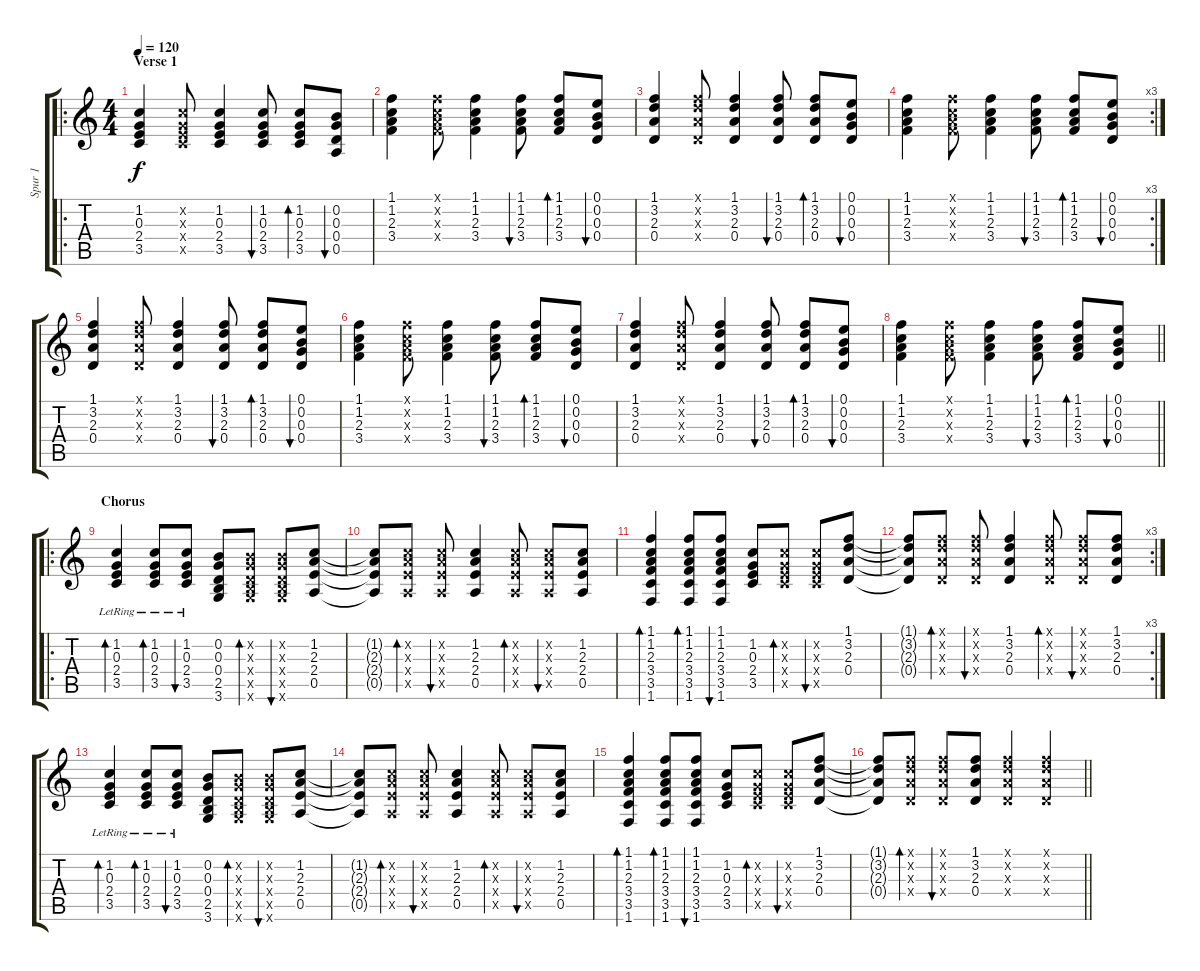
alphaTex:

\track ("Spur 1" "Spur 1") {instrument acousticguitarsteel}
\staff {score tabs}
\tuning (E4 B3 G3 D3 A2 E2) {hide}
\ro
\ts (4 4)
\section ("" "Verse 1")
\tempo 120
\clef g2
\ks c
(1.2 0.3 2.4 3.5).4{dy f} (1.2{x} 0.3{x} 2.4{x} 3.5{x}).8 (1.2 0.3 2.4 3.5).4 (1.2 0.3 2.4 3.5).8{bu 60} (1.2 0.3 2.4 3.5).8{bd 60} (0.2 0.3 0.4 0.5).8{bu 60} |
(1.1 1.2 2.3 3.4).4 (1.1{x} 1.2{x} 2.3{x} 3.4{x}).8 (1.1 1.2 2.3 3.4).4 (1.1 1.2 2.3 3.4).8{bu 60} (1.1 1.2 2.3 3.4).8{bd 60} (0.1 0.2 0.3 0.4).8{bu 60} |
(1.1 3.2 2.3 0.4).4 (1.1{x} 3.2{x} 2.3{x} 0.4{x}).8 (1.1 3.2 2.3 0.4).4 (1.1 3.2 2.3 0.4).8{bu 60} (1.1 3.2 2.3 0.4).8{bd 60} (0.1 0.2 0.3 0.4).8{bu 60} |
\rc 3
(1.1 1.2 2.3 3.4).4 (1.1{x} 1.2{x} 2.3{x} 3.4{x}).8 (1.1 1.2 2.3 3.4).4 (1.1 1.2 2.3 3.4).8{bu 60} (1.1 1.2 2.3 3.4).8{bd 60} (0.1 0.2 0.3 0.4).8{bu 60} |
(1.1 3.2 2.3 0.4).4 (1.1{x} 3.2{x} 2.3{x} 0.4{x}).8 (1.1 3.2 2.3 0.4).4 (1.1 3.2 2.3 0.4).8{bu 60} (1.1 3.2 2.3 0.4).8{bd 60} (0.1 0.2 0.3 0.4).8{bu 60} |
(1.1 1.2 2.3 3.4).4 (1.1{x} 1.2{x} 2.3{x} 3.4{x}).8 (1.1 1.2 2.3 3.4).4 (1.1 1.2 2.3 3.4).8{bu 60} (1.1 1.2 2.3 3.4).8{bd 60} (0.1 0.2 0.3 0.4).8{bu 60} |
(1.1 3.2 2.3 0.4).4 (1.1{x} 3.2{x} 2.3{x} 0.4{x}).8 (1.1 3.2 2.3 0.4).4 (1.1 3.2 2.3 0.4).8{bu 60} (1.1 3.2 2.3 0.4).8{bd 60} (0.1 0.2 0.3 0.4).8{bu 60} |
\barLineRight lightlight
(1.1 1.2 2.3 3.4).4 (1.1{x} 1.2{x} 2.3{x} 3.4{x}).8 (1.1 1.2 2.3 3.4).4 (1.1 1.2 2.3 3.4).8{bu 60} (1.1 1.2 2.3 3.4).8{bd 60} (0.1 0.2 0.3 0.4).8{bu 60} |
\ro
\section ("" "Chorus")
(1.2{lr} 0.3{lr} 2.4{lr} 3.5{lr}).4{bd 60} (1.2{lr} 0.3{lr} 2.4{lr} 3.5{lr}).8{bd 60} (1.2{lr} 0.3{lr} 2.4{lr} 3.5{lr}).8{bu 60} (0.2 0.3 0.4 2.5 3.6).8 (0.2{x} 0.3{x} 0.4{x} 2.5{x} 3.6{x}).8{bd 60} (0.2{x} 0.3{x} 0.4{x} 2.5{x} 3.6{x}).8{bu 60} (1.2 2.3 2.4 0.5).8 |
(1.2{t} 2.3{t} 2.4{t} 0.5{t}).8 (1.2{x} 2.3{x} 2.4{x} 0.5{x}).8{bd 60} (1.2{x} 2.3{x} 2.4{x} 0.5{x}).8{bu 60} (1.2 2.3 2.4 0.5).4 (1.2{x} 2.3{x} 2.4{x} 0.5{x}).8{bd 60} (1.2{x} 2.3{x} 2.4{x} 0.5{x}).8{bu 60} (1.2 2.3 2.4 0.5).8 |
(1.1 1.2 2.3 3.4 3.5 1.6).4{bd 60} (1.1 1.2 2.3 3.4 3.5 1.6).8{bd 60} (1.1 1.2 2.3 3.4 3.5 1.6).8{bu 60} (1.2 0.3 2.4 3.5).8 (1.2{x} 0.3{x} 2.4{x} 3.5{x}).8{bd 60} (1.2{x} 0.3{x} 2.4{x} 3.5{x}).8{bu 60} (1.1 3.2 2.3 0.4).8 |
\rc 3
(1.1{t} 3.2{t} 2.3{t} 0.4{t}).8 (1.1{x} 3.2{x} 2.3{x} 0.4{x}).8{bd 60} (1.1{x} 3.2{x} 2.3{x} 0.4{x}).8{bu 60} (1.1 3.2 2.3 0.4).4 (1.1{x} 3.2{x} 2.3{x} 0.4{x}).8{bd 60} (1.1{x} 3.2{x} 2.3{x} 0.4{x}).8{bu 60} (1.1 3.2 2.3 0.4).8 |
(1.2{lr} 0.3{lr} 2.4{lr} 3.5{lr}).4{bd 60} (1.2{lr} 0.3{lr} 2.4{lr} 3.5{lr}).8{bd 60} (1.2{lr} 0.3{lr} 2.4{lr} 3.5{lr}).8{bu 60} (0.2 0.3 0.4 2.5 3.6).8 (0.2{x} 0.3{x} 0.4{x} 2.5{x} 3.6{x}).8{bd 60} (0.2{x} 0.3{x} 0.4{x} 2.5{x} 3.6{x}).8{bu 60} (1.2 2.3 2.4 0.5).8 |
(1.2{t} 2.3{t} 2.4{t} 0.5{t}).8 (1.2{x} 2.3{x} 2.4{x} 0.5{x}).8{bd 60} (1.2{x} 2.3{x} 2.4{x} 0.5{x}).8{bu 60} (1.2 2.3 2.4 0.5).4 (1.2{x} 2.3{x} 2.4{x} 0.5{x}).8{bd 60} (1.2{x} 2.3{x} 2.4{x} 0.5{x}).8{bu 60} (1.2 2.3 2.4 0.5).8 |
(1.1 1.2 2.3 3.4 3.5 1.6).4{bd 60} (1.1 1.2 2.3 3.4 3.5 1.6).8{bd 60} (1.1 1.2 2.3 3.4 3.5 1.6).8{bu 60} (1.2 0.3 2.4 3.5).8 (1.2{x} 0.3{x} 2.4{x} 3.5{x}).8{bd 60} (1.2{x} 0.3{x} 2.4{x} 3.5{x}).8{bu 60} (1.1 3.2 2.3 0.4).8 |
\barLineRight lightlight
(1.1{t} 3.2{t} 2.3{t} 0.4{t}).8 (1.1{x} 3.2{x} 2.3{x} 0.4{x}).8{bd 60} (1.1{x} 3.2{x} 2.3{x} 0.4{x}).8{bu 60} (1.1 3.2 2.3 0.4).8 (1.1{x} 3.2{x} 2.3{x} 0.4{x}).4 (1.1{x} 3.2{x} 2.3{x} 0.4{x}).4
